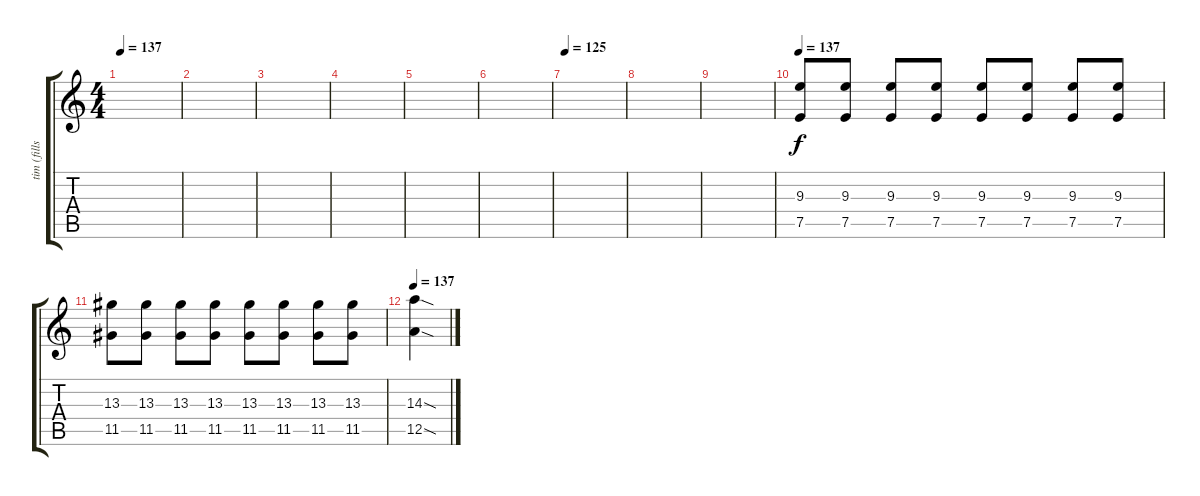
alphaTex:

\track ("tim (fills)" "tim (fills") {instrument distortionguitar}
\staff {score tabs}
\tuning (E4 B3 G3 D3 A2 E2) {hide}
\ts (4 4)
\tempo 137
\clef g2
\ks c
|
|
|
|
|
|
\tempo 125
|
|
|
\tempo 137
(9.3 7.5).8 (9.3 7.5).8 (9.3 7.5).8 (9.3 7.5).8 (9.3 7.5).8 (9.3 7.5).8 (9.3 7.5).8 (9.3 7.5).8 |
(13.3 11.5).8 (13.3 11.5).8 (13.3 11.5).8 (13.3 11.5).8 (13.3 11.5).8 (13.3 11.5).8 (13.3 11.5).8 (13.3 11.5).8 |
\tempo 137
(14.3{sod} 12.5{sod}).4
